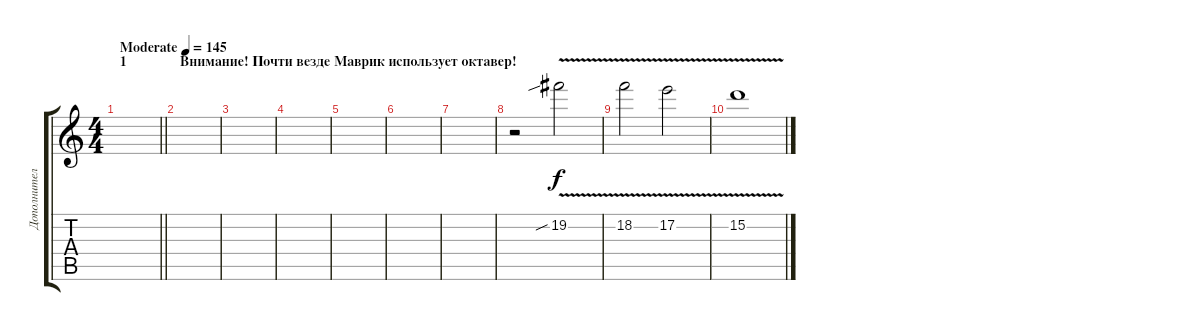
\track ("Дополнительное соло" "Дополнител") {instrument distortionguitar}
\staff {score tabs}
\tuning (E4 B3 G3 D3 A2 E2) {hide}
\ts (4 4)
\section ("" "1")
\tempo (145 "Moderate")
\clef g2
\barLineRight lightlight
\ks c
|
\section ("" "Внимание! Почти везде Маврик использует октавер!")
|
|
|
|
|
|
r.2 19.2{v sib}.2 |
18.2{v}.2 17.2{v}.2 |
15.2{v}.1
